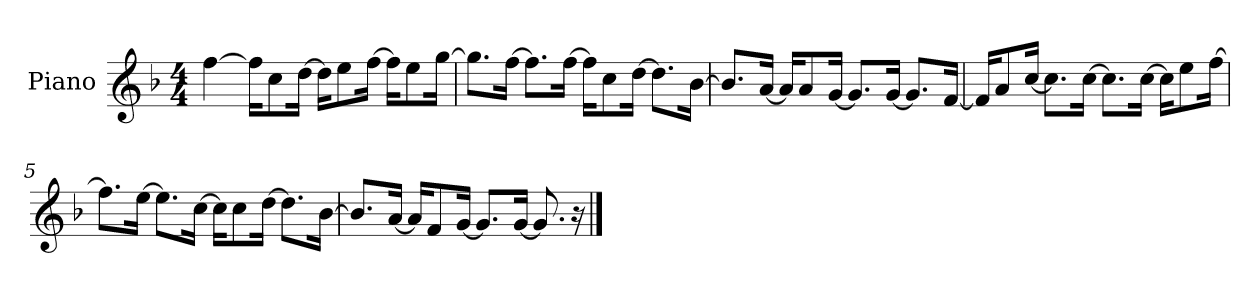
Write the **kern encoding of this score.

**kern
*part1
*staff1
*I"Piano
*I'P-no
*clefG2
*k[b-]
*M4/4
*MM90
=1
[4ff\
16ff\KL]
8cc\
[16dd\Jk
16dd\KL]
8ee\
[16ff\Jk
16ff\KL]
8ee\
[16gg\Jk
=2
8.gg\L]
[16ff\Jk
8.ff\L]
[16ff\Jk
16ff\KL]
8cc\
[16dd\Jk
8.dd\L]
[16b-\Jk
=3
8.b-/L]
[16a/Jk
16a/KL]
8a/
[16g/Jk
8.g/L]
[16g/Jk
8.g/L]
[16f/Jk
!!LO:LB:g=z
=4
16f/KL]
8a/
[16cc/Jk
8.cc\L]
[16cc\Jk
8.cc\L]
[16cc\Jk
16cc\KL]
8ee\
[16ff\Jk
=5
8.ff\L]
[16ee\Jk
8.ee\L]
[16cc\Jk
16cc\KL]
8cc\
[16dd\Jk
8.dd\L]
[16b-\Jk
=6
8.b-/L]
[16a/Jk
16a/KL]
8f/
[16g/Jk
8.g/L]
[16g/Jk
8.g/]
16r
==
*-
